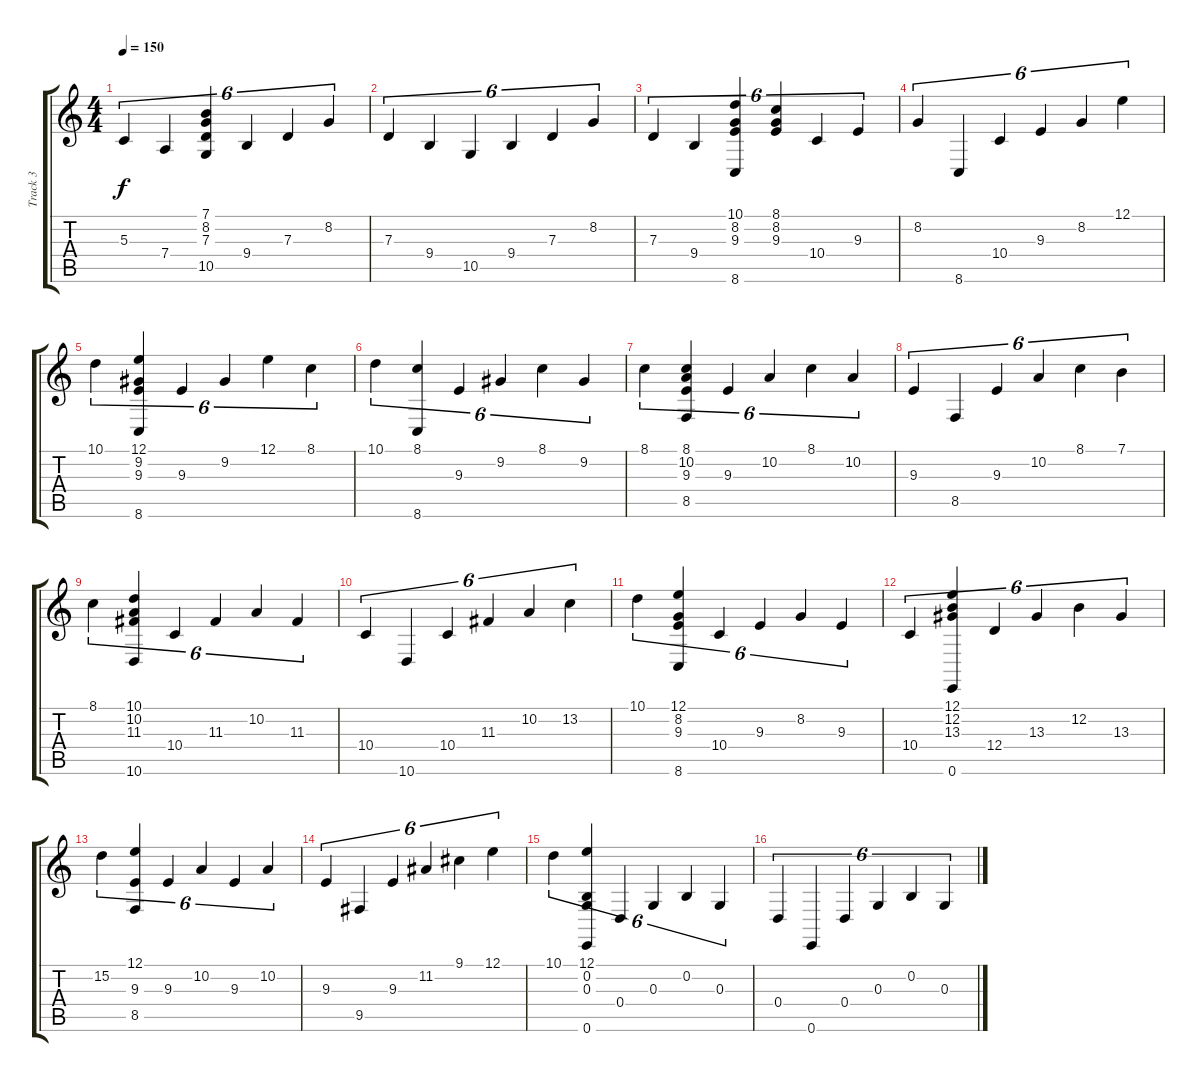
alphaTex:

\track ("Track 3" "Track 3") {instrument brightacousticpiano}
\staff {score tabs}
\tuning (E4 B3 G3 D3 A2 E2) {hide}
\ts (4 4)
\tempo 150
\clef g2
\ks c
5.3.4{tu (6 4) dy f} 7.4.4{tu (6 4)} (7.1 8.2 7.3 10.5).4{tu (6 4)} 9.4.4{tu (6 4)} 7.3.4{tu (6 4)} 8.2.4{tu (6 4)} |
7.3.4{tu (6 4)} 9.4.4{tu (6 4)} 10.5.4{tu (6 4)} 9.4.4{tu (6 4)} 7.3.4{tu (6 4)} 8.2.4{tu (6 4)} |
7.3.4{tu (6 4)} 9.4.4{tu (6 4)} (10.1 8.2 9.3 8.6).4{tu (6 4)} (8.1 8.2 9.3).4{tu (6 4)} 10.4.4{tu (6 4)} 9.3.4{tu (6 4)} |
8.2.4{tu (6 4)} 8.6.4{tu (6 4)} 10.4.4{tu (6 4)} 9.3.4{tu (6 4)} 8.2.4{tu (6 4)} 12.1.4{tu (6 4)} |
10.1.4{tu (6 4)} (12.1 9.2 9.3 8.6).4{tu (6 4)} 9.3.4{tu (6 4)} 9.2.4{tu (6 4)} 12.1.4{tu (6 4)} 8.1.4{tu (6 4)} |
10.1.4{tu (6 4)} (8.1 8.6).4{tu (6 4)} 9.3.4{tu (6 4)} 9.2.4{tu (6 4)} 8.1.4{tu (6 4)} 9.2.4{tu (6 4)} |
8.1.4{tu (6 4)} (8.1 10.2 9.3 8.5).4{tu (6 4)} 9.3.4{tu (6 4)} 10.2.4{tu (6 4)} 8.1.4{tu (6 4)} 10.2.4{tu (6 4)} |
9.3.4{tu (6 4)} 8.5.4{tu (6 4)} 9.3.4{tu (6 4)} 10.2.4{tu (6 4)} 8.1.4{tu (6 4)} 7.1.4{tu (6 4)} |
8.1.4{tu (6 4)} (10.1 10.2 11.3 10.6).4{tu (6 4)} 10.4.4{tu (6 4)} 11.3.4{tu (6 4)} 10.2.4{tu (6 4)} 11.3.4{tu (6 4)} |
10.4.4{tu (6 4)} 10.6.4{tu (6 4)} 10.4.4{tu (6 4)} 11.3.4{tu (6 4)} 10.2.4{tu (6 4)} 13.2.4{tu (6 4)} |
10.1.4{tu (6 4)} (12.1 8.2 9.3 8.6).4{tu (6 4)} 10.4.4{tu (6 4)} 9.3.4{tu (6 4)} 8.2.4{tu (6 4)} 9.3.4{tu (6 4)} |
10.4.4{tu (6 4)} (12.1 12.2 13.3 0.6).4{tu (6 4)} 12.4.4{tu (6 4)} 13.3.4{tu (6 4)} 12.2.4{tu (6 4)} 13.3.4{tu (6 4)} |
15.2.4{tu (6 4)} (12.1 9.3 8.5).4{tu (6 4)} 9.3.4{tu (6 4)} 10.2.4{tu (6 4)} 9.3.4{tu (6 4)} 10.2.4{tu (6 4)} |
9.3.4{tu (6 4)} 9.5.4{tu (6 4)} 9.3.4{tu (6 4)} 11.2.4{tu (6 4)} 9.1.4{tu (6 4)} 12.1.4{tu (6 4)} |
10.1.4{tu (6 4)} (12.1 0.2 0.3 0.6).4{tu (6 4)} 0.4.4{tu (6 4)} 0.3.4{tu (6 4)} 0.2.4{tu (6 4)} 0.3.4{tu (6 4)} |
0.4.4{tu (6 4)} 0.6.4{tu (6 4)} 0.4.4{tu (6 4)} 0.3.4{tu (6 4)} 0.2.4{tu (6 4)} 0.3.4{tu (6 4)}
